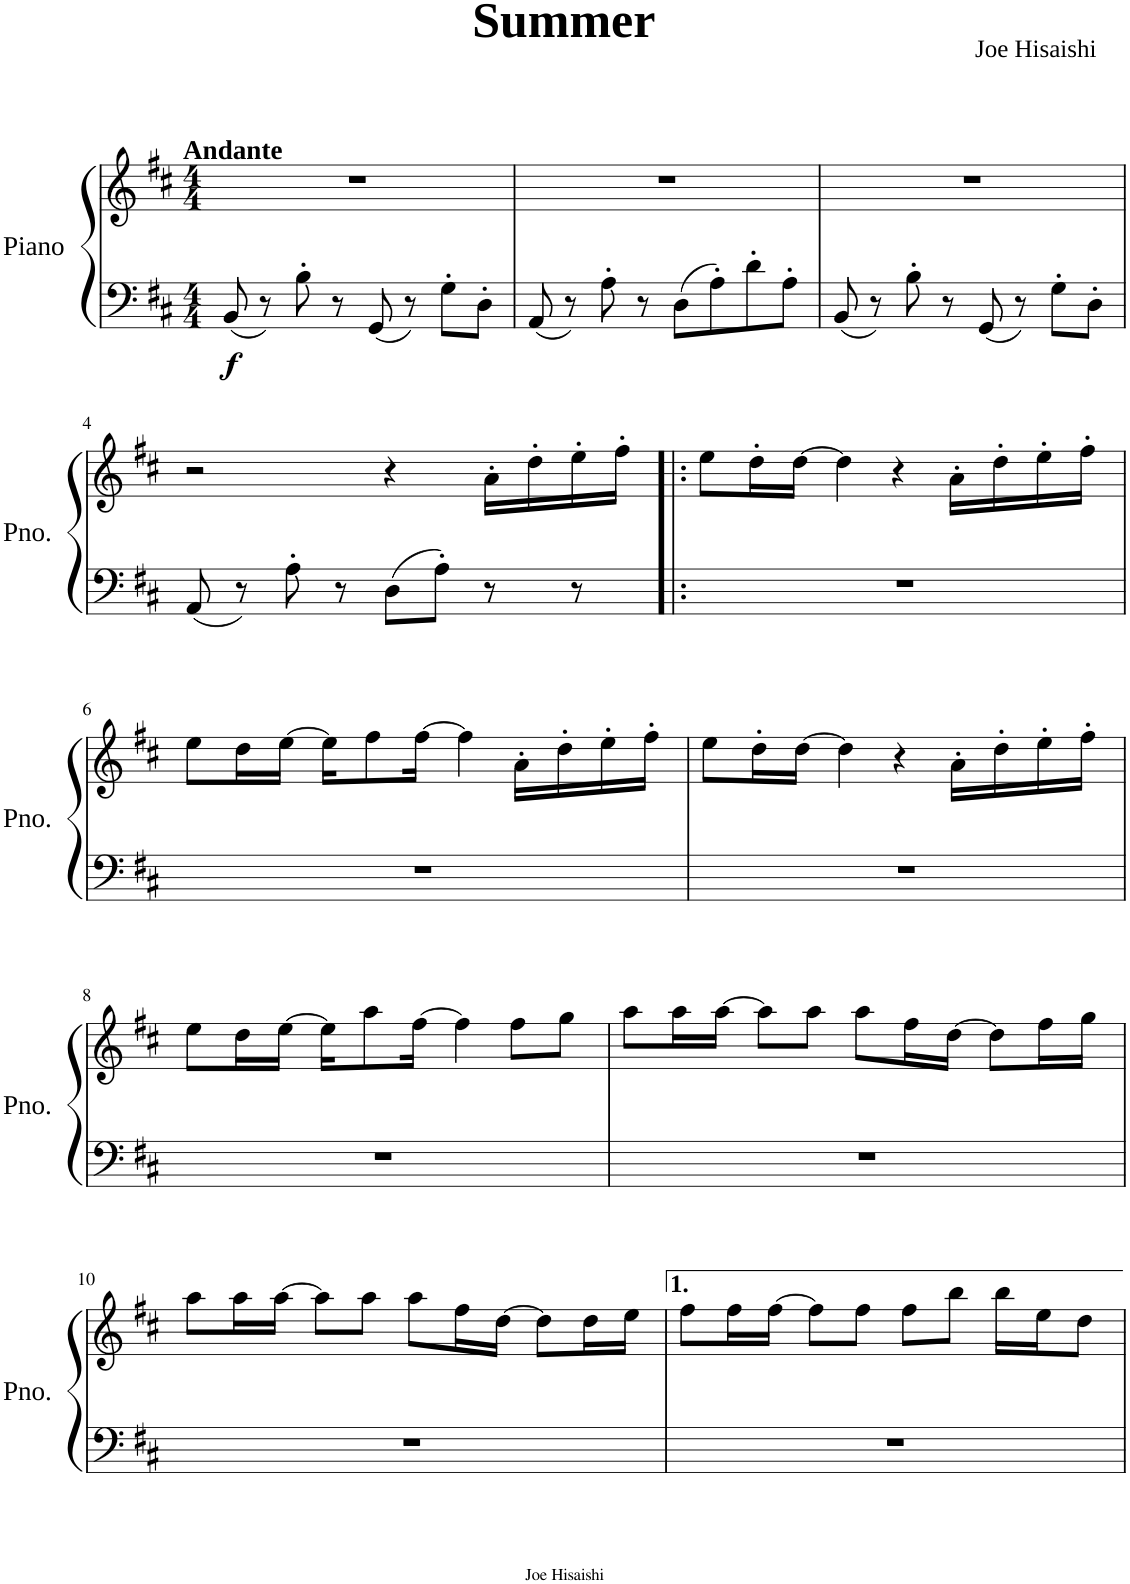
**kern	**kern	**dynam
*part1	*part1	*part1
*staff2	*staff1	*staff1/2
*I"Piano	*	*
*I'Pno.	*	*
*clefF4	*clefG2	*
*k[f#c#]	*k[f#c#]	*
*M4/4	*M4/4	*
=1	=1	=1
!	!LO:TX:a:B:t=Andante	!
!	!	!LO:DY:b=2
8BB/	1r	f
8r	.	.
8B'\	.	.
8r	.	.
8GG/	.	.
8r	.	.
8G'\L	.	.
8D'\J	.	.
=2	=2	=2
8AA/	1r	.
8r	.	.
8A'\	.	.
8r	.	.
8D\L	.	.
8A'\	.	.
8d'\	.	.
8A'\J	.	.
=3	=3	=3
8BB/	1r	.
8r	.	.
8B'\	.	.
8r	.	.
8GG/	.	.
8r	.	.
8G'\L	.	.
8D'\J	.	.
!!LO:LB:g=z
=4	=4	=4
8AA/	2r	.
8r	.	.
8A'\	.	.
8r	.	.
8D\L	4r	.
8A'\J	.	.
8r	16a'\LL	.
.	16dd'\	.
8r	16ee'\	.
.	16ff#'\JJ	.
=5!|:	=5!|:	=5!|:
1r	8ee\L	.
.	16dd'\L	.
.	[16dd\JJ	.
.	4dd\]	.
.	4r	.
.	16a'\LL	.
.	16dd'\	.
.	16ee'\	.
.	16ff#'\JJ	.
!!LO:LB:g=z
=6	=6	=6
1r	8ee\L	.
.	16dd\L	.
.	[16ee\JJ	.
.	16ee\KL]	.
.	8ff#\	.
.	[16ff#\Jk	.
.	4ff#\]	.
.	16a'\LL	.
.	16dd'\	.
.	16ee'\	.
.	16ff#'\JJ	.
=7	=7	=7
1r	8ee\L	.
.	16dd'\L	.
.	[16dd\JJ	.
.	4dd\]	.
.	4r	.
.	16a'\LL	.
.	16dd'\	.
.	16ee'\	.
.	16ff#'\JJ	.
!!LO:LB:g=z
=8	=8	=8
1r	8ee\L	.
.	16dd\L	.
.	[16ee\JJ	.
.	16ee\KL]	.
.	8aa\	.
.	[16ff#\Jk	.
.	4ff#\]	.
.	8ff#\L	.
.	8gg\J	.
=9	=9	=9
1r	8aa\L	.
.	16aa\L	.
.	[16aa\JJ	.
.	8aa\L]	.
.	8aa\J	.
.	8aa\L	.
.	16ff#\L	.
.	[16dd\JJ	.
.	8dd\L]	.
.	16ff#\L	.
.	16gg\JJ	.
!!LO:LB:g=z
=10	=10	=10
1r	8aa\L	.
.	16aa\L	.
.	[16aa\JJ	.
.	8aa\L]	.
.	8aa\J	.
.	8aa\L	.
.	16ff#\L	.
.	[16dd\JJ	.
.	8dd\L]	.
.	16dd\L	.
.	16ee\JJ	.
=11	=11	=11
1r	8ff#\L	.
.	16ff#\L	.
.	[16ff#\JJ	.
.	8ff#\L]	.
.	8ff#\J	.
.	8ff#\L	.
.	8bb\J	.
.	16bb\LL	.
.	16ee\J	.
.	8dd\J	.
=	=	=
*-	*-	*-
